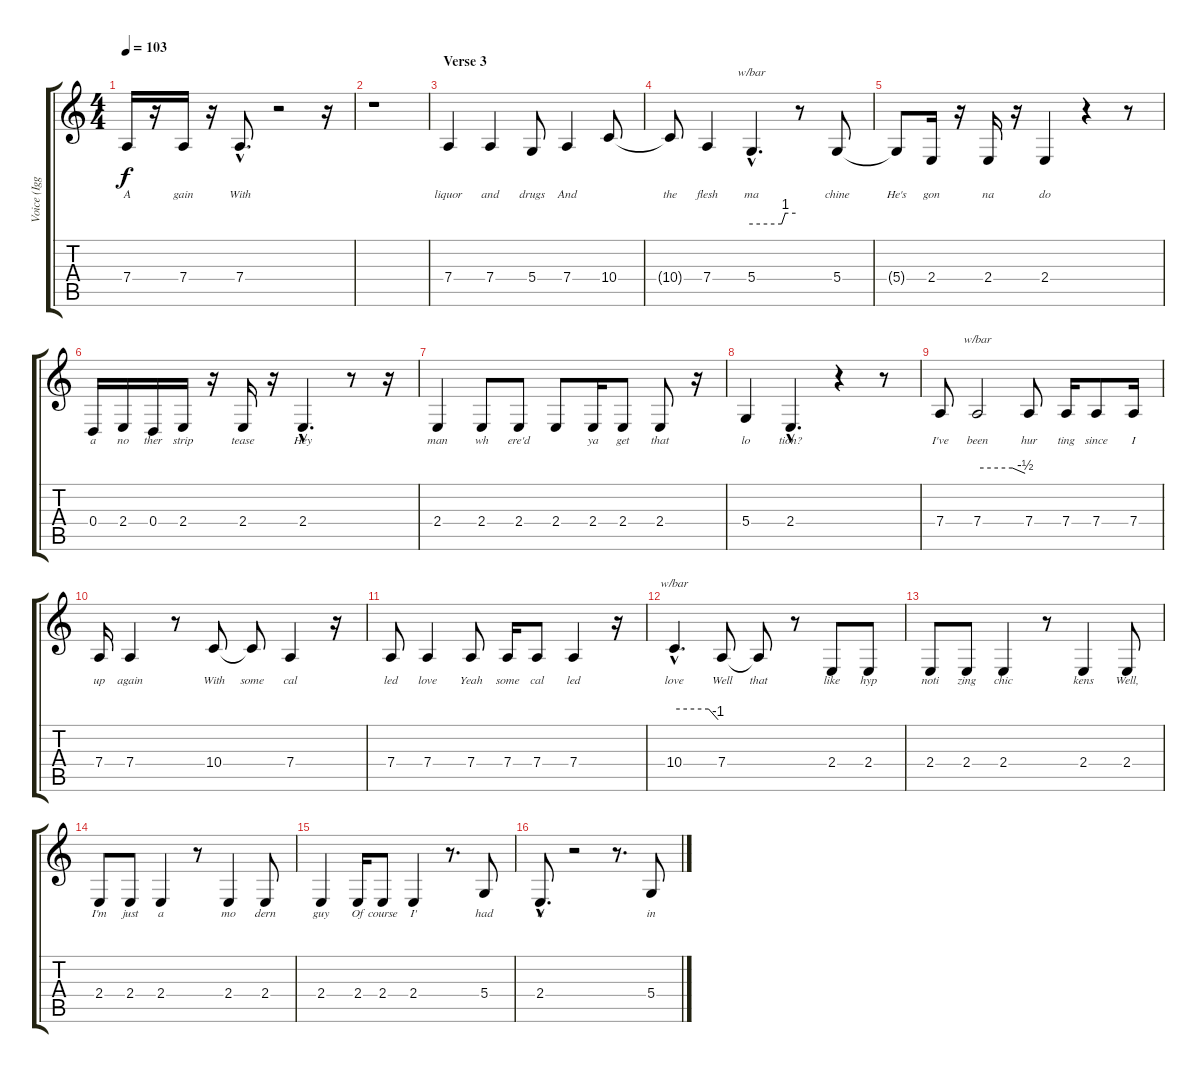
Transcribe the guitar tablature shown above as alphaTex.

\track ("Voice (Iggy)" "Voice (Igg") {instrument tenorsax}
\staff {score tabs}
\tuning (E4 B3 G3 D3 A2 E2) {hide}
\ts (4 4)
\tempo 103
\clef g2
\ks c
7.4.16{lyrics (0 "A") lyrics (1 "") lyrics (2 "") lyrics (3 "") lyrics (4 "") dy f} r.16 7.4.16{lyrics (0 "gain") lyrics (1 "") lyrics (2 "") lyrics (3 "") lyrics (4 "")} r.16 7.4{hac}.8{d lyrics (0 "With") lyrics (1 "") lyrics (2 "") lyrics (3 "") lyrics (4 "")} r.2 r.16 |
r.1 |
\section ("" "Verse 3")
7.4.4{lyrics (0 "liquor") lyrics (1 "") lyrics (2 "") lyrics (3 "") lyrics (4 "")} 7.4.4{lyrics (0 "and") lyrics (1 "") lyrics (2 "") lyrics (3 "") lyrics (4 "")} 5.4.8{lyrics (0 "drugs") lyrics (1 "") lyrics (2 "") lyrics (3 "") lyrics (4 "")} 7.4.4{lyrics (0 "And") lyrics (1 "") lyrics (2 "") lyrics (3 "") lyrics (4 "")} 10.4.8{lyrics (0 "") lyrics (1 "") lyrics (2 "") lyrics (3 "") lyrics (4 "")} |
10.4{t}.8{lyrics (0 "the") lyrics (1 "") lyrics (2 "") lyrics (3 "") lyrics (4 "")} 7.4.4{lyrics (0 "flesh") lyrics (1 "") lyrics (2 "") lyrics (3 "") lyrics (4 "")} 5.4{hac}.4{d tbe (custom default 0 0 41 0 46 4 60 4) lyrics (0 "ma") lyrics (1 "") lyrics (2 "") lyrics (3 "") lyrics (4 "")} r.8 5.4.8{lyrics (0 "chine") lyrics (1 "") lyrics (2 "") lyrics (3 "") lyrics (4 "")} |
5.4{t}.8{lyrics (0 "He's") lyrics (1 "") lyrics (2 "") lyrics (3 "") lyrics (4 "")} 2.4.16{lyrics (0 "gon") lyrics (1 "") lyrics (2 "") lyrics (3 "") lyrics (4 "")} r.16 2.4.16{lyrics (0 "na") lyrics (1 "") lyrics (2 "") lyrics (3 "") lyrics (4 "")} r.16 2.4.4{lyrics (0 "do") lyrics (1 "") lyrics (2 "") lyrics (3 "") lyrics (4 "")} r.4 r.8 |
0.4.16{lyrics (0 "a") lyrics (1 "") lyrics (2 "") lyrics (3 "") lyrics (4 "")} 2.4.16{lyrics (0 "no") lyrics (1 "") lyrics (2 "") lyrics (3 "") lyrics (4 "")} 0.4.16{lyrics (0 "ther") lyrics (1 "") lyrics (2 "") lyrics (3 "") lyrics (4 "")} 2.4.16{lyrics (0 "strip") lyrics (1 "") lyrics (2 "") lyrics (3 "") lyrics (4 "")} r.16 2.4.16{lyrics (0 "tease") lyrics (1 "") lyrics (2 "") lyrics (3 "") lyrics (4 "")} r.16 2.4{hac}.4{d lyrics (0 "Hey") lyrics (1 "") lyrics (2 "") lyrics (3 "") lyrics (4 "")} r.8 r.16 |
2.4.4{lyrics (0 "man") lyrics (1 "") lyrics (2 "") lyrics (3 "") lyrics (4 "")} 2.4.8{lyrics (0 "wh") lyrics (1 "") lyrics (2 "") lyrics (3 "") lyrics (4 "")} 2.4.8{lyrics (0 "ere'd") lyrics (1 "") lyrics (2 "") lyrics (3 "") lyrics (4 "")} 2.4.8{lyrics (0 "") lyrics (1 "") lyrics (2 "") lyrics (3 "") lyrics (4 "")} 2.4.16{lyrics (0 "ya") lyrics (1 "") lyrics (2 "") lyrics (3 "") lyrics (4 "")} 2.4.8{lyrics (0 "get") lyrics (1 "") lyrics (2 "") lyrics (3 "") lyrics (4 "")} 2.4.8{lyrics (0 "that") lyrics (1 "") lyrics (2 "") lyrics (3 "") lyrics (4 "")} r.16 |
5.4.4{lyrics (0 "lo") lyrics (1 "") lyrics (2 "") lyrics (3 "") lyrics (4 "")} 2.4{hac}.4{d lyrics (0 "tion?") lyrics (1 "") lyrics (2 "") lyrics (3 "") lyrics (4 "")} r.4 r.8 |
7.4.8{lyrics (0 "I've") lyrics (1 "") lyrics (2 "") lyrics (3 "") lyrics (4 "")} 7.4.2{tbe (custom default 0 0 44 0 60 -2) lyrics (0 "been") lyrics (1 "") lyrics (2 "") lyrics (3 "") lyrics (4 "")} 7.4.8{lyrics (0 "hur") lyrics (1 "") lyrics (2 "") lyrics (3 "") lyrics (4 "")} 7.4.16{lyrics (0 "ting") lyrics (1 "") lyrics (2 "") lyrics (3 "") lyrics (4 "")} 7.4.8{lyrics (0 "since") lyrics (1 "") lyrics (2 "") lyrics (3 "") lyrics (4 "")} 7.4.16{lyrics (0 "I") lyrics (1 "") lyrics (2 "") lyrics (3 "") lyrics (4 "")} |
7.4.16{lyrics (0 "up") lyrics (1 "") lyrics (2 "") lyrics (3 "") lyrics (4 "")} 7.4.4{lyrics (0 "again") lyrics (1 "") lyrics (2 "") lyrics (3 "") lyrics (4 "")} r.8 10.4.8{lyrics (0 "With") lyrics (1 "") lyrics (2 "") lyrics (3 "") lyrics (4 "")} 10.4{t}.8{lyrics (0 "some") lyrics (1 "") lyrics (2 "") lyrics (3 "") lyrics (4 "")} 7.4.4{lyrics (0 "cal") lyrics (1 "") lyrics (2 "") lyrics (3 "") lyrics (4 "")} r.16 |
7.4.8{lyrics (0 "led") lyrics (1 "") lyrics (2 "") lyrics (3 "") lyrics (4 "")} 7.4.4{lyrics (0 "love") lyrics (1 "") lyrics (2 "") lyrics (3 "") lyrics (4 "")} 7.4.8{lyrics (0 "Yeah") lyrics (1 "") lyrics (2 "") lyrics (3 "") lyrics (4 "")} 7.4.16{lyrics (0 "some") lyrics (1 "") lyrics (2 "") lyrics (3 "") lyrics (4 "")} 7.4.8{lyrics (0 "cal") lyrics (1 "") lyrics (2 "") lyrics (3 "") lyrics (4 "")} 7.4.4{lyrics (0 "led") lyrics (1 "") lyrics (2 "") lyrics (3 "") lyrics (4 "")} r.16 |
10.4{hac}.4{d tbe (custom default 0 0 47 0 60 -4) lyrics (0 "love") lyrics (1 "") lyrics (2 "") lyrics (3 "") lyrics (4 "")} 7.4.8{lyrics (0 "Well") lyrics (1 "") lyrics (2 "") lyrics (3 "") lyrics (4 "")} 7.4{t}.8{lyrics (0 "that") lyrics (1 "") lyrics (2 "") lyrics (3 "") lyrics (4 "")} r.8 2.4.8{lyrics (0 "like") lyrics (1 "") lyrics (2 "") lyrics (3 "") lyrics (4 "")} 2.4.8{lyrics (0 "hyp") lyrics (1 "") lyrics (2 "") lyrics (3 "") lyrics (4 "")} |
2.4.8{lyrics (0 "noti") lyrics (1 "") lyrics (2 "") lyrics (3 "") lyrics (4 "")} 2.4.8{lyrics (0 "zing") lyrics (1 "") lyrics (2 "") lyrics (3 "") lyrics (4 "")} 2.4.4{lyrics (0 "chic") lyrics (1 "") lyrics (2 "") lyrics (3 "") lyrics (4 "")} r.8 2.4.4{lyrics (0 "kens") lyrics (1 "") lyrics (2 "") lyrics (3 "") lyrics (4 "")} 2.4.8{lyrics (0 "Well,") lyrics (1 "") lyrics (2 "") lyrics (3 "") lyrics (4 "")} |
2.4.8{lyrics (0 "I'm") lyrics (1 "") lyrics (2 "") lyrics (3 "") lyrics (4 "")} 2.4.8{lyrics (0 "just") lyrics (1 "") lyrics (2 "") lyrics (3 "") lyrics (4 "")} 2.4.4{lyrics (0 "a") lyrics (1 "") lyrics (2 "") lyrics (3 "") lyrics (4 "")} r.8 2.4.4{lyrics (0 "mo") lyrics (1 "") lyrics (2 "") lyrics (3 "") lyrics (4 "")} 2.4.8{lyrics (0 "dern") lyrics (1 "") lyrics (2 "") lyrics (3 "") lyrics (4 "")} |
2.4.4{lyrics (0 "guy") lyrics (1 "") lyrics (2 "") lyrics (3 "") lyrics (4 "")} 2.4.16{lyrics (0 "Of") lyrics (1 "") lyrics (2 "") lyrics (3 "") lyrics (4 "")} 2.4.8{lyrics (0 "course") lyrics (1 "") lyrics (2 "") lyrics (3 "") lyrics (4 "")} 2.4.4{lyrics (0 "I'") lyrics (1 "") lyrics (2 "") lyrics (3 "") lyrics (4 "")} r.8{d} 5.4.8{lyrics (0 "had") lyrics (1 "") lyrics (2 "") lyrics (3 "") lyrics (4 "")} |
2.4{hac}.8{d lyrics (0 "it") lyrics (1 "") lyrics (2 "") lyrics (3 "") lyrics (4 "")} r.2 r.8{d} 5.4.8{lyrics (0 "in") lyrics (1 "") lyrics (2 "") lyrics (3 "") lyrics (4 "")}
